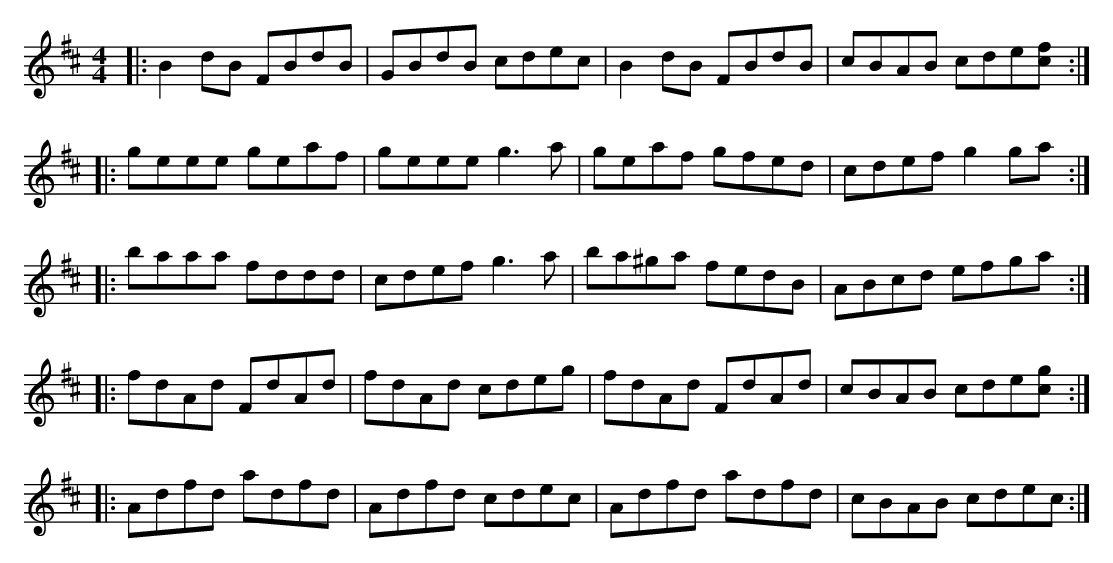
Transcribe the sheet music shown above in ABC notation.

X:1
M:4/4
K:Bmin
|:B2dB FBdB|GBdB cdec|B2dB FBdB|cBAB cde[c f]:|
|:geee geaf|geee g3a|geaf gfed|cdef g2ga:|
|:baaa fddd|cdef g3a|ba^ga fedB|ABcd efga:|
|:fdAd FdAd|fdAd cdeg|fdAd FdAd|cBAB cde[c g]:|
|:Adfd adfd|Adfd cdec|Adfd adfd|cBAB cdec:|
